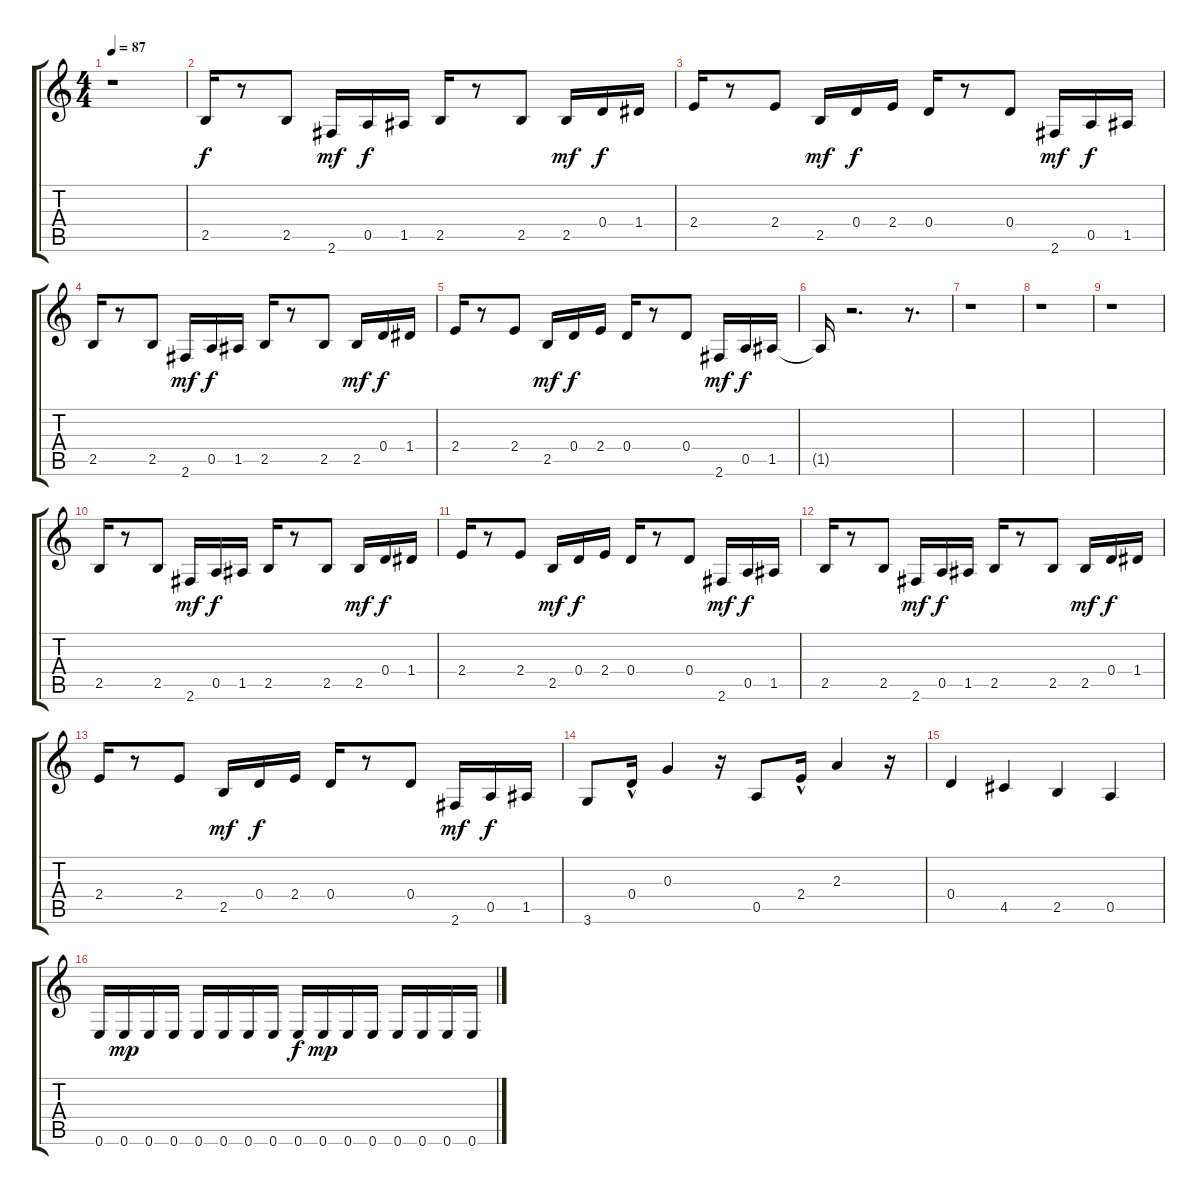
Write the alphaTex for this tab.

\track "" {instrument electricguitarclean}
\staff {score tabs}
\tuning (E4 B3 G3 D3 A2 E2) {hide}
\ts (4 4)
\tempo 87
\clef g2
\ks c
r.1{dy f instrument electricguitarclean} |
2.5.16 r.8 2.5.8 2.6.16{dy mf} 0.5.16{dy f} 1.5.16 2.5.16 r.8 2.5.8 2.5.16{dy mf} 0.4.16{dy f} 1.4.16 |
2.4.16 r.8 2.4.8 2.5.16{dy mf} 0.4.16{dy f} 2.4.16 0.4.16 r.8 0.4.8 2.6.16{dy mf} 0.5.16{dy f} 1.5.16 |
2.5.16 r.8 2.5.8 2.6.16{dy mf} 0.5.16{dy f} 1.5.16 2.5.16 r.8 2.5.8 2.5.16{dy mf} 0.4.16{dy f} 1.4.16 |
2.4.16 r.8 2.4.8 2.5.16{dy mf} 0.4.16{dy f} 2.4.16 0.4.16 r.8 0.4.8 2.6.16{dy mf} 0.5.16{dy f} 1.5.16 |
1.5{t}.16 r.2{d} r.8{d} |
r.1 |
r.1 |
r.1 |
2.5.16 r.8 2.5.8 2.6.16{dy mf} 0.5.16{dy f} 1.5.16 2.5.16 r.8 2.5.8 2.5.16{dy mf} 0.4.16{dy f} 1.4.16 |
2.4.16 r.8 2.4.8 2.5.16{dy mf} 0.4.16{dy f} 2.4.16 0.4.16 r.8 0.4.8 2.6.16{dy mf} 0.5.16{dy f} 1.5.16 |
2.5.16 r.8 2.5.8 2.6.16{dy mf} 0.5.16{dy f} 1.5.16 2.5.16 r.8 2.5.8 2.5.16{dy mf} 0.4.16{dy f} 1.4.16 |
2.4.16 r.8 2.4.8 2.5.16{dy mf} 0.4.16{dy f} 2.4.16 0.4.16 r.8 0.4.8 2.6.16{dy mf} 0.5.16{dy f} 1.5.16 |
3.6.8 0.4{hac}.16 0.3.4 r.16 0.5.8 2.4{hac}.16 2.3.4 r.16 |
0.4.4 4.5.4 2.5.4 0.5.4 |
0.6.16 0.6.16{dy mp} 0.6.16 0.6.16 0.6.16 0.6.16 0.6.16 0.6.16 0.6.16{dy f} 0.6.16{dy mp} 0.6.16 0.6.16 0.6.16 0.6.16 0.6.16 0.6.16
